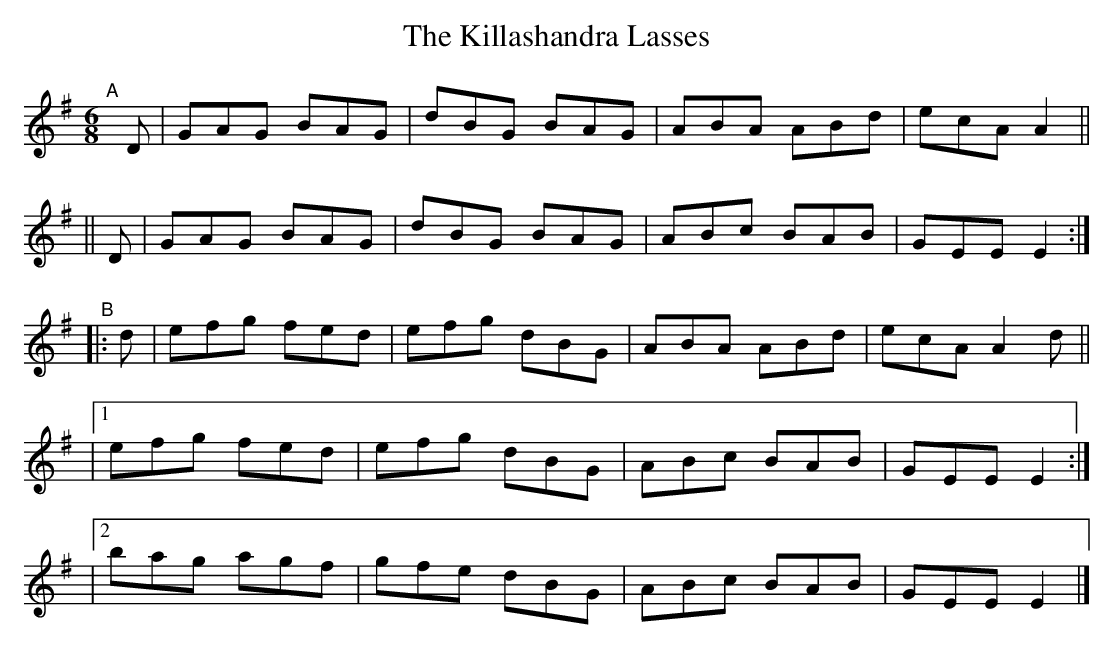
X:1
T: The Killashandra Lasses
M: 6/8
L: 1/8
K: Em
"^A"\
[|]D | GAG BAG | dBG BAG | ABA ABd | ecA A2 ||
|| D | GAG BAG | dBG BAG | ABc BAB | GEE E2 :|
"^B"|: d \
|   efg fed | efg dBG | ABA ABd | ecA A2d ||
|[1 efg fed | efg dBG | ABc BAB | GEE E2 :|
|[2 bag agf | gfe dBG | ABc BAB | GEE E2 |]
